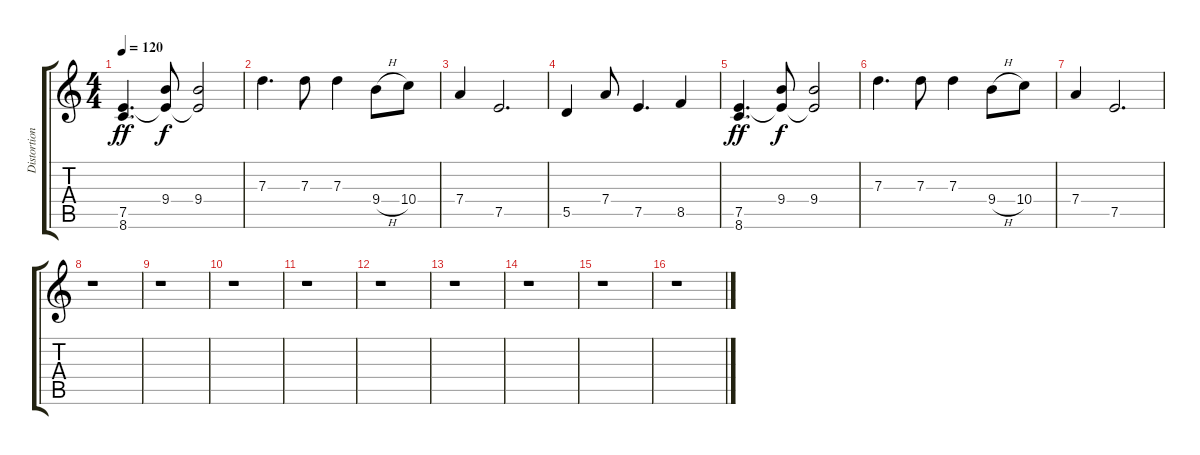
\track ("Distortion" "Distortion") {instrument overdrivenguitar}
\staff {score tabs}
\tuning (E4 B3 G3 D3 A2 E2) {hide}
\ts (4 4)
\tempo 120
\clef g2
\ks c
(7.5 8.6).4{d dy ff} (9.4 7.5{t}).8{dy f} (9.4 7.5{t}).2 |
7.3.4{d} 7.3.8 7.3.4 9.4{h}.8 10.4.8 |
7.4.4 7.5.2{d} |
5.5.4 7.4.8 7.5.4{d} 8.5.4 |
(7.5 8.6).4{d dy ff} (9.4 7.5{t}).8{dy f} (9.4 7.5{t}).2 |
7.3.4{d} 7.3.8 7.3.4 9.4{h}.8 10.4.8 |
7.4.4 7.5.2{d} |
r.1 |
r.1 |
r.1 |
r.1 |
r.1 |
r.1 |
r.1 |
r.1 |
r.1
